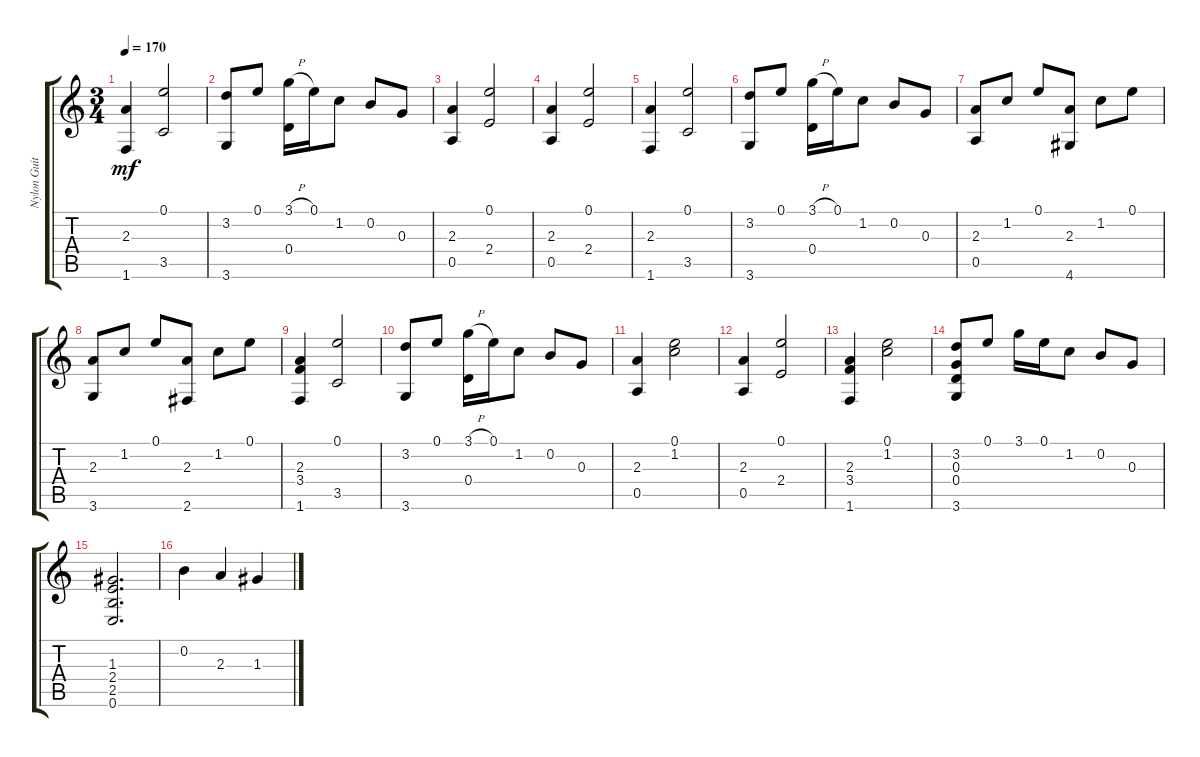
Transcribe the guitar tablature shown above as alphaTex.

\track ("Nylon Guitar" "Nylon Guit") {instrument acousticguitarnylon}
\staff {score tabs}
\tuning (E4 B3 G3 D3 A2 E2) {hide}
\ts (3 4)
\tempo 170
\clef g2
\ks c
(2.3 1.6).4{dy mf} (0.1 3.5).2 |
(3.2 3.6).8 0.1.8 (3.1{h} 0.4).16 0.1.16 1.2.8 0.2.8 0.3.8 |
(2.3 0.5).4 (0.1 2.4).2 |
(2.3 0.5).4 (0.1 2.4).2 |
(2.3 1.6).4 (0.1 3.5).2 |
(3.2 3.6).8 0.1.8 (3.1{h} 0.4).16 0.1.16 1.2.8 0.2.8 0.3.8 |
(2.3 0.5).8 1.2.8 0.1.8 (2.3 4.6).8 1.2.8 0.1.8 |
(2.3 3.6).8 1.2.8 0.1.8 (2.3 2.6).8 1.2.8 0.1.8 |
(2.3 3.4 1.6).4 (0.1 3.5).2 |
(3.2 3.6).8 0.1.8 (3.1{h} 0.4).16 0.1.16 1.2.8 0.2.8 0.3.8 |
(2.3 0.5).4 (0.1 1.2).2 |
(2.3 0.5).4 (0.1 2.4).2 |
(2.3 3.4 1.6).4 (0.1 1.2).2 |
(3.2 0.3 0.4 3.6).8 0.1.8 3.1.16 0.1.16 1.2.8 0.2.8 0.3.8 |
(1.3 2.4 2.5 0.6).2{d} |
0.2.4 2.3.4 1.3.4
